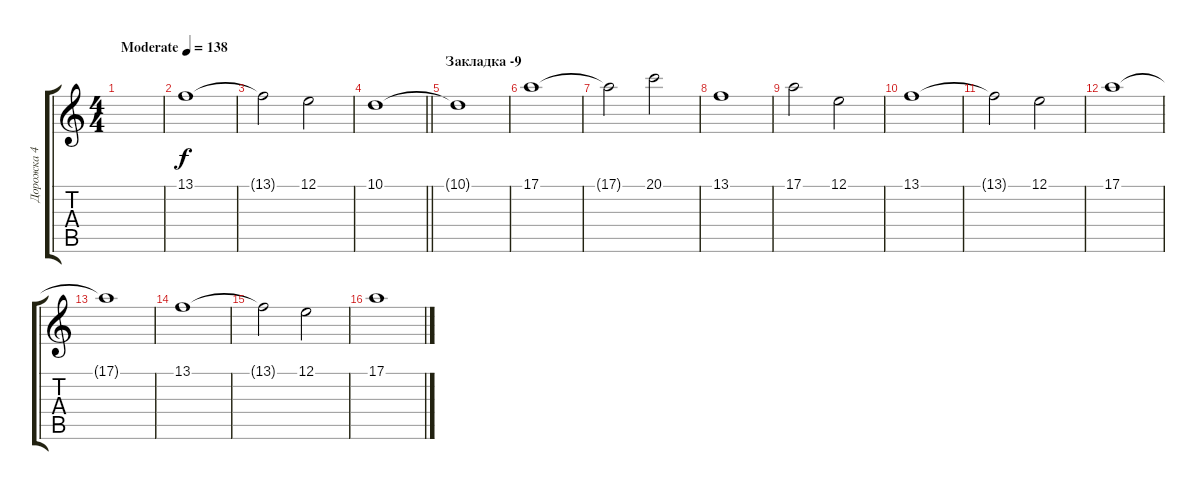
\track ("Дорожка 4" "Дорожка 4") {instrument stringensemble1}
\staff {score tabs}
\tuning (E4 B3 G3 D3 A2 E2) {hide}
\ts (4 4)
\tempo (138 "Moderate")
\clef g2
\ks c
|
13.1.1 |
13.1{t}.2 12.1.2 |
\barLineRight lightlight
10.1.1 |
\section ("" "Закладка -9")
10.1{t}.1 |
17.1.1 |
17.1{t}.2 20.1.2 |
13.1.1 |
17.1.2 12.1.2 |
13.1.1 |
13.1{t}.2 12.1.2 |
17.1.1 |
17.1{t}.1 |
13.1.1 |
13.1{t}.2 12.1.2 |
17.1.1
